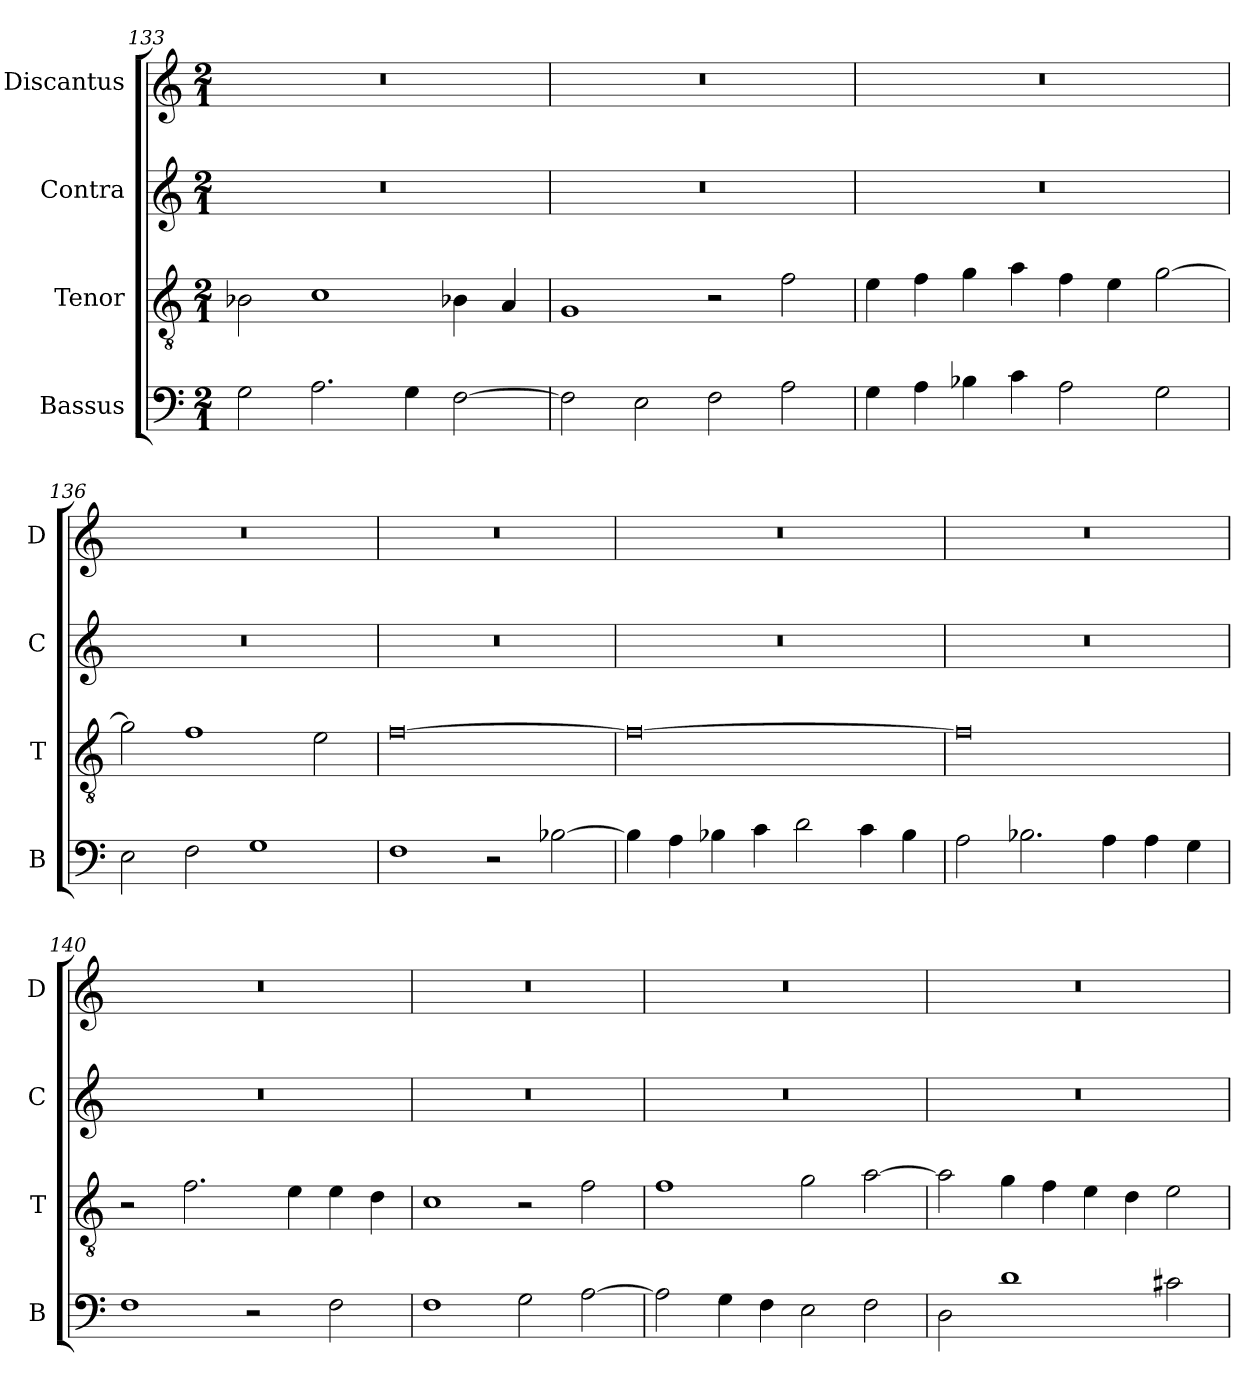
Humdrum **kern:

**kern	**kern	**kern	**kern
*part4	*part3	*part2	*part1
*staff4	*staff3	*staff2	*staff1
*I"Bassus	*I"Tenor	*I"Contra	*I"Discantus
*I'B	*I'T	*I'C	*I'D
*clefF4	*clefGv2	*clefG2	*clefG2
*k[]	*k[]	*k[]	*k[]
*M2/1	*M2/1	*M2/1	*M2/1
=133	=133	=133	=133
2G\	2B-X\	0r	0r
2.A\	1c	.	.
4G\	.	.	.
[2F\	4B-X\	.	.
.	4A/	.	.
=134	=134	=134	=134
2F\]	1G	0r	0r
2E\	.	.	.
2F\	2r	.	.
2A\	2f\	.	.
=135	=135	=135	=135
4G\	4e\	0r	0r
4A\	4f\	.	.
4B-X\	4g\	.	.
4c\	4a\	.	.
2A\	4f\	.	.
.	4e\	.	.
2G\	[2g\	.	.
=136	=136	=136	=136
2E\	2g\]	0r	0r
2F\	1f	.	.
1G	.	.	.
.	2e\	.	.
=137	=137	=137	=137
1F	[0f	0r	0r
2r	.	.	.
[2B-X\	.	.	.
=138	=138	=138	=138
4B-\]	0f_	0r	0r
4A\	.	.	.
4B-X\	.	.	.
4c\	.	.	.
2d\	.	.	.
4c\	.	.	.
4B-\	.	.	.
=139	=139	=139	=139
2A\	0f]	0r	0r
2.B-X\	.	.	.
4A\	.	.	.
4A\	.	.	.
4G\	.	.	.
=140	=140	=140	=140
1F	2r	0r	0r
.	2.f\	.	.
2r	.	.	.
.	4e\	.	.
2F\	4e\	.	.
.	4d\	.	.
=141	=141	=141	=141
1F	1c	0r	0r
2G\	2r	.	.
[2A\	2f\	.	.
=142	=142	=142	=142
2A\]	1f	0r	0r
4G\	.	.	.
4F\	.	.	.
2E\	2g\	.	.
2F\	[2a\	.	.
=143	=143	=143	=143
2D\	2a\]	0r	0r
1d	4g\	.	.
.	4f\	.	.
.	4e\	.	.
.	4d\	.	.
2c#X\	2e\	.	.
=	=	=	=
*-	*-	*-	*-
